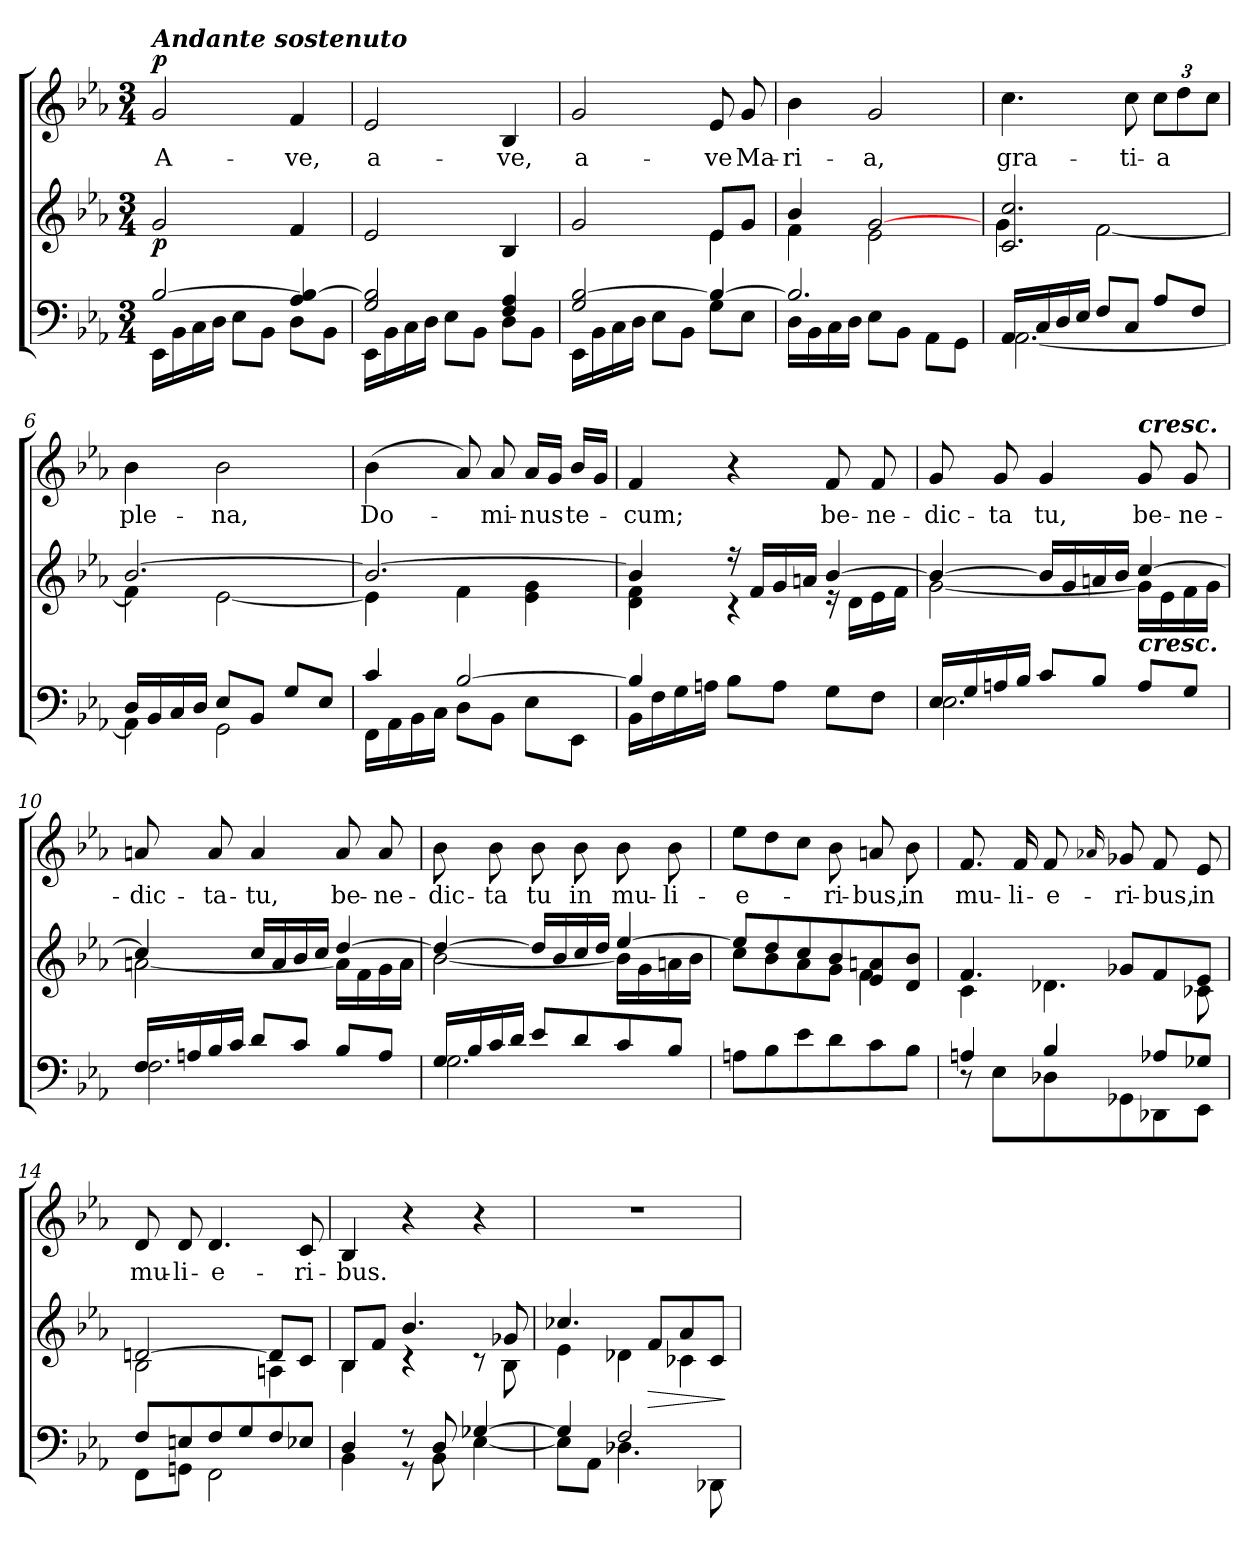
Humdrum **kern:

**kern	**kern	**dynam	**kern	**text	**dynam
*part2	*part2	*part2	*part1	*part1	*part1
*staff3	*staff2	*staff2/3	*staff1	*staff1	*staff1
*clefF4	*clefG2	*	*clefG2	*	*
*k[b-e-a-]	*k[b-e-a-]	*	*k[b-e-a-]	*	*
*E-:	*E-:	*	*E-:	*	*
*M3/4	*M3/4	*	*M3/4	*	*
=1	=1	=1	=1	=1	=1
*^	*	*	*	*	*
!	!	!	!	!LO:TX:a:Bi:t=Andante sostenuto	!	!
!	!	!	!LO:DY:b	!	!LO:LY:b	!LO:DY:a
[>2B-/	16EE-\LL	2g/	p	2g/	A-	p
.	16BB-\	.	.	.	.	.
.	16C\	.	.	.	.	.
.	16D\JJ	.	.	.	.	.
.	8E-\L	.	.	.	.	.
.	8BB-\J	.	.	.	.	.
!	!	!	!	!	!LO:LY:b	!
4A-/ 4B-/_	8D\L	4f/	.	4f/	-ve,	.
.	8BB-\J	.	.	.	.	.
=2	=2	=2	=2	=2	=2	=2
!	!	!	!	!	!LO:LY:b	!
2G/ 2B-/]	16EE-\LL	2e-/	.	2e-/	a-	.
.	16BB-\	.	.	.	.	.
.	16C\	.	.	.	.	.
.	16D\JJ	.	.	.	.	.
.	8E-\L	.	.	.	.	.
.	8BB-\J	.	.	.	.	.
!	!	!	!	!	!LO:LY:b	!
4F/ 4A-/	8D\L	4B-/	.	4B-/	-ve,	.
.	8BB-\J	.	.	.	.	.
=3	=3	=3	=3	=3	=3	=3
*	*	*^	*	*	*	*
!	!	!	!	!	!	!LO:LY:b	!
2G/ [>2B-/	16EE-\LL	2g/	2ryy	.	2g/	a-	.
.	16BB-\	.	.	.	.	.	.
.	16C\	.	.	.	.	.	.
.	16D\JJ	.	.	.	.	.	.
.	8E-\L	.	.	.	.	.	.
.	8BB-\J	.	.	.	.	.	.
!	!	!	!	!	!	!LO:LY:b	!
4B-/_	8G\L	8e-/L	4e-\	.	8e-/	-ve	.
!	!	!	!	!	!	!LO:LY:b	!
.	8E-\J	8g/J	.	.	8g/	Ma-	.
=4	=4	=4	=4	=4	=4	=4	=4
!	!	!	!	!	!	!LO:LY:b	!
2.B-/]	16D\LL	4b-/	4f\	.	4b-\	-ri-	.
.	16BB-\	.	.	.	.	.	.
.	16C\	.	.	.	.	.	.
.	16D\JJ	.	.	.	.	.	.
!	!	!	!	!	!	!LO:LY:b	!
.	8E-\L	[>2g/	2e-\	.	2g/	-a,	.
.	8BB-\J	.	.	.	.	.	.
.	8AA-\L	.	.	.	.	.	.
.	8GG\J	.	.	.	.	.	.
=5	=5	=5	=5	=5	=5	=5	=5
!	!	!	!	!	!	!LO:LY:b	!
16AA-/LL	[<2.AA-\	2.c/ 2.cc/	4g\	.	4.cc\	gra-	.
16C/	.	.	.	.	.	.	.
16D/	.	.	.	.	.	.	.
16E-/JJ	.	.	.	.	.	.	.
8F/L	.	.	[<2f\	.	.	.	.
!	!	!	!	!	!	!LO:LY:b	!
8C/J	.	.	.	.	8cc\	-ti-	.
!	!	!	!	!	!	!LO:LY:b	!
8A-/L	.	.	.	.	12cc\L	-a	.
.	.	.	.	.	12dd\	.	.
8F/J	.	.	.	.	.	.	.
.	.	.	.	.	12cc\J	.	.
!!LO:LB:g=z
=6	=6	=6	=6	=6	=6	=6	=6
!	!	!	!	!	!	!LO:LY:b	!
16D/LL	4AA-\]	[>2.b-/	4f\]	.	4b-\	ple-	.
16BB-/	.	.	.	.	.	.	.
16C/	.	.	.	.	.	.	.
16D/JJ	.	.	.	.	.	.	.
!	!	!	!	!	!	!LO:LY:b	!
8E-/L	2GG\	.	[<2e-\	.	2b-\	-na,	.
8BB-/J	.	.	.	.	.	.	.
8G/L	.	.	.	.	.	.	.
8E-/J	.	.	.	.	.	.	.
=7	=7	=7	=7	=7	=7	=7	=7
!	!	!	!	!	!	!LO:LY:b	!
4c/	16FF\LL	2.b-/_	4e-\]	.	(>4b-\	Do-	.
.	16AA-\	.	.	.	.	.	.
.	16BB-\	.	.	.	.	.	.
.	16C\JJ	.	.	.	.	.	.
[>2B-/	8D\L	.	4f\	.	8a-/)	.	.
!	!	!	!	!	!	!LO:LY:b	!
.	8BB-\J	.	.	.	8a-/	-mi-	.
!	!	!	!	!	!	!LO:LY:b	!
.	8E-\L	.	4e-\ 4g\	.	16a-/LL	-nus	.
.	.	.	.	.	16g/JJ	.	.
!	!	!	!	!	!	!LO:LY:b	!
.	8EE-\J	.	.	.	16b-/LL	te-	.
.	.	.	.	.	16g/JJ	.	.
=8	=8	=8	=8	=8	=8	=8	=8
!	!	!	!	!	!	!LO:LY:b	!
4B-/]	16BB-\LL	4b-/]	4d\ 4f\	.	4f/	-cum;	.
.	16F\	.	.	.	.	.	.
.	16G\	.	.	.	.	.	.
.	16An\JJ	.	.	.	.	.	.
2ryy	8B-\L	16ree	4rc	.	4r	.	.
.	.	16f/LL	.	.	.	.	.
.	8A\J	16g/	.	.	.	.	.
.	.	16an/JJ	.	.	.	.	.
!	!	!	!	!	!	!LO:LY:b	!
.	8G\L	[>4b-/	16re	.	8f/	be-	.
.	.	.	16d\LL	.	.	.	.
!	!	!	!	!	!	!LO:LY:b	!
.	8F\J	.	16e-\	.	8f/	-ne-	.
.	.	.	16f\JJ	.	.	.	.
=9	=9	=9	=9	=9	=9	=9	=9
!	!	!	!	!	!	!LO:LY:b	!
16E-/LL	2.E-\	4b-/_	[<2g\	.	8g/	-dic-	.
16G/	.	.	.	.	.	.	.
!	!	!	!	!	!	!LO:LY:b	!
16An/	.	.	.	.	8g/	-ta	.
16B-/JJ	.	.	.	.	.	.	.
!	!	!	!	!	!	!LO:LY:b	!
8c/L	.	16b-/LL]	.	.	4g/	tu,	.
.	.	16g/	.	.	.	.	.
8B-/J	.	16an/	.	.	.	.	.
.	.	16b-/JJ	.	.	.	.	.
!	!	!	!	!	!LO:TX:a:Bi:t=cresc.	!	!
!	!	!LO:TX:b:Bi:t=cresc.	!	!	!	!	!
!	!	!	!	!	!	!LO:LY:b	!
8A/L	.	[>4cc/	16g\LL]	.	8g/	be-	.
.	.	.	16e-\	.	.	.	.
!	!	!	!	!	!	!LO:LY:b	!
8G/J	.	.	16f\	.	8g/	-ne-	.
.	.	.	16g\JJ	.	.	.	.
!!LO:LB:g=z
=10	=10	=10	=10	=10	=10	=10	=10
!	!	!	!	!	!	!LO:LY:b	!
16F/LL	2.F\	4cc/]	[<2an\	.	8an/	-dic-	.
16An/	.	.	.	.	.	.	.
!	!	!	!	!	!	!LO:LY:b	!
16B-/	.	.	.	.	8a/	-ta-	.
16c/JJ	.	.	.	.	.	.	.
!	!	!	!	!	!	!LO:LY:b	!
8d/L	.	16cc/LL	.	.	4a/	-tu,	.
.	.	16a/	.	.	.	.	.
8c/J	.	16b-/	.	.	.	.	.
.	.	16cc/JJ	.	.	.	.	.
!	!	!	!	!	!	!LO:LY:b	!
8B-/L	.	[>4dd/	16a\LL]	.	8a/	be-	.
.	.	.	16f\	.	.	.	.
!	!	!	!	!	!	!LO:LY:b	!
8A/J	.	.	16g\	.	8a/	-ne-	.
.	.	.	16a\JJ	.	.	.	.
=11	=11	=11	=11	=11	=11	=11	=11
!	!	!	!	!	!	!LO:LY:b	!
16G/LL	2.G\	4dd/_	[<2b-\	.	8b-\	-dic-	.
16B-/	.	.	.	.	.	.	.
!	!	!	!	!	!	!LO:LY:b	!
16c/	.	.	.	.	8b-\	-ta	.
16d/JJ	.	.	.	.	.	.	.
!	!	!	!	!	!	!LO:LY:b	!
8e-/L	.	16dd/LL]	.	.	8b-\	tu	.
.	.	16b-/	.	.	.	.	.
!	!	!	!	!	!	!LO:LY:b	!
8d/	.	16cc/	.	.	8b-\	in	.
.	.	16dd/JJ	.	.	.	.	.
!	!	!	!	!	!	!LO:LY:b	!
8c/	.	[>4ee-/	16b-\LL]	.	8b-\	mu-	.
.	.	.	16g\	.	.	.	.
!	!	!	!	!	!	!LO:LY:b	!
8B-/J	.	.	16an\	.	8b-\	-li-	.
.	.	.	16b-\JJ	.	.	.	.
*v	*v	*	*	*	*	*	*
=12	=12	=12	=12	=12	=12	=12
!	!	!	!	!	!LO:LY:b	!
8An\L	8ee-/L]	8cc\L	.	8ee-\L	-e-	.
8B-\	8dd/	8b-\	.	8dd\	.	.
8e-\	8cc/	8a-\	.	8cc\J	.	.
!	!	!	!	!	!LO:LY:b	!
8d\	8b-/	8g\J	.	8b-\	-ri-	.
!	!	!	!	!	!LO:LY:b	!
8c\	8e-/ 8an/	4f\	.	8an/	-bus,	.
!	!	!	!	!	!LO:LY:b	!
8B-\J	8d/ 8b-/J	.	.	8b-\	in	.
=13	=13	=13	=13	=13	=13	=13
*^	*	*	*	*	*	*
!	!	!	!	!	!	!LO:LY:b	!
4An/	8rC	4.f/	4c\	.	8.f/	mu-	.
.	8E-\L	.	.	.	.	.	.
!	!	!	!	!	!	!LO:LY:b	!
.	.	.	.	.	16f/	-li-	.
!	!	!	!	!	!	!LO:LY:b	!
4B-/	8D-X\	.	4.d-X\	.	8f/	-e-	.
.	.	.	.	.	16qqa-X/	.	.
!	!	!	!	!	!	!LO:LY:b	!
.	8GG-X\	8g-X/L	.	.	8g-X/	-ri-	.
!	!	!	!	!	!	!LO:LY:b	!
8A-X/L	8DD-X\	8f/	.	.	8f/	-bus,	.
!	!	!	!	!	!	!LO:LY:b	!
8G-X/J	8EE-\J	8e-/J	8c-X\	.	8e-/	in	.
!!LO:PB:g=z
=14	=14	=14	=14	=14	=14	=14	=14
!	!	!	!	!	!	!LO:LY:b	!
8F/L	8FF\L	[>2dn/	2B-\	.	8d/	mu-	.
!	!	!	!	!	!	!LO:LY:b	!
8En/	8GGn\J	.	.	.	8d/	-li-	.
!	!	!	!	!	!	!LO:LY:b	!
8F/	2FF\	.	.	.	4.d/	-e-	.
8G/	.	.	.	.	.	.	.
8F/	.	8d/L]	4An\	.	.	.	.
!	!	!	!	!	!	!LO:LY:b	!
8E-X/J	.	8c/J	.	.	8c/	-ri-	.
=15	=15	=15	=15	=15	=15	=15	=15
!	!	!	!	!	!	!LO:LY:b	!
4D/	4BB-\	8B-/L	4B-\	.	4B-/	-bus.	.
.	.	8f/J	.	.	.	.	.
8r	8r	4.b-/	4rB	.	4r	.	.
8D/	8BB-\	.	.	.	.	.	.
[>4G-X/	[<4E-\	.	8rB	.	4r	.	.
.	.	8g-X/	8B-\	.	.	.	.
=16	=16	=16	=16	=16	=16	=16	=16
4G-/]	8E-\L]	4.cc-X/	4e-\	.	2.r	.	.
.	8AA-\J	.	.	.	.	.	.
2F/	4.D-X\	.	4d-X\	.	.	.	.
!	!	!	!	!LO:HP:b	!	!	!
.	.	8f/L	.	>	.	.	.
.	.	8a-/	4c-X\	.	.	.	.
.	8DD-X\	8c-/J	.	.	.	.	.
*v	*v	*	*	*	*	*	*
*	*v	*v	*	*	*	*
.	.	]	.	.	.
=	=	=	=	=	=
*-	*-	*-	*-	*-	*-
